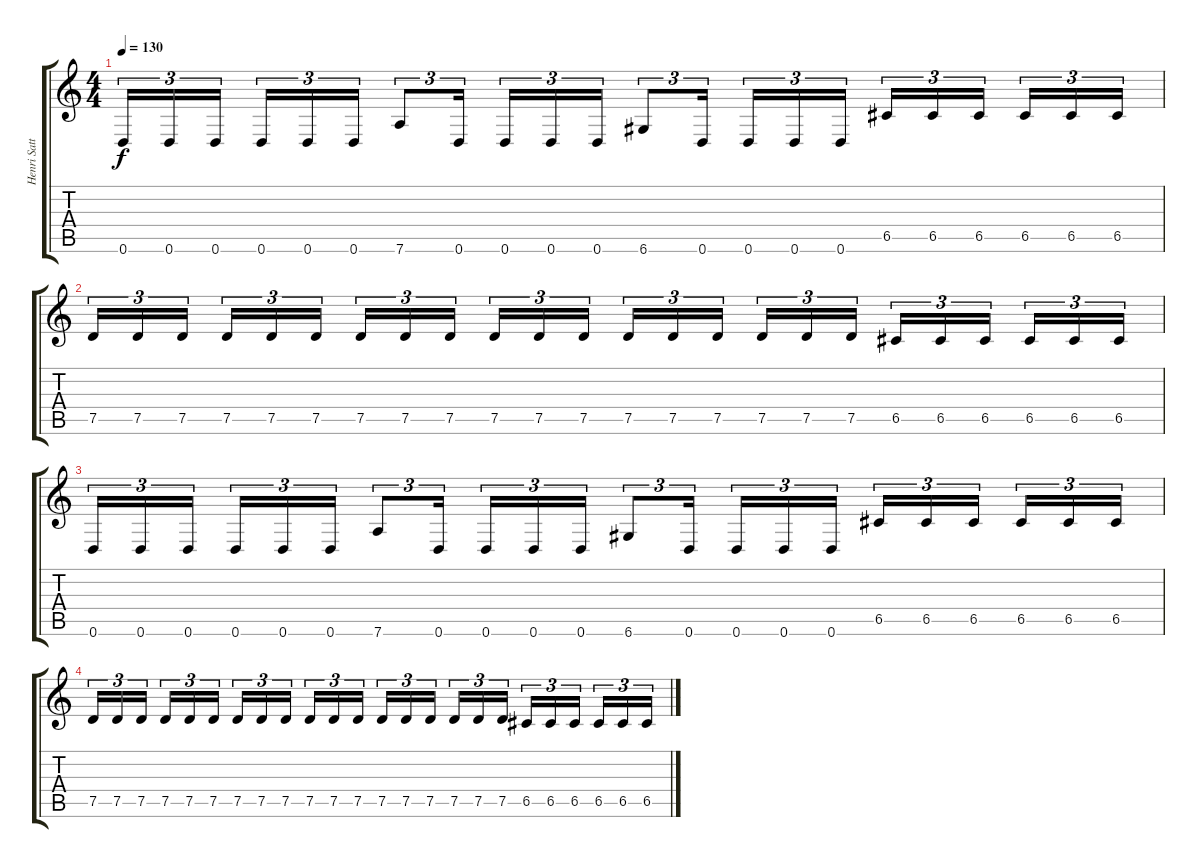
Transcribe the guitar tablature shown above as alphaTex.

\track ("Henri Sattler " "Henri Satt") {instrument overdrivenguitar}
\staff {score tabs}
\tuning (D4 A3 F3 C3 G2 D2) {hide}
\ts (4 4)
\tempo 130
\clef g2
\ks c
0.6.16{tu (3 2) dy f volume 4} 0.6.16{tu (3 2)} 0.6.16{tu (3 2) beam splitsecondary} 0.6.16{tu (3 2)} 0.6.16{tu (3 2)} 0.6.16{tu (3 2)} 7.6.8{tu (3 2)} 0.6.16{tu (3 2) beam splitsecondary} 0.6.16{tu (3 2)} 0.6.16{tu (3 2)} 0.6.16{tu (3 2)} 6.6.8{tu (3 2)} 0.6.16{tu (3 2) beam splitsecondary} 0.6.16{tu (3 2)} 0.6.16{tu (3 2)} 0.6.16{tu (3 2)} 6.5.16{tu (3 2)} 6.5.16{tu (3 2)} 6.5.16{tu (3 2) beam splitsecondary} 6.5.16{tu (3 2)} 6.5.16{tu (3 2)} 6.5.16{tu (3 2)} |
7.5.16{tu (3 2) volume 2} 7.5.16{tu (3 2)} 7.5.16{tu (3 2) beam splitsecondary} 7.5.16{tu (3 2)} 7.5.16{tu (3 2)} 7.5.16{tu (3 2)} 7.5.16{tu (3 2)} 7.5.16{tu (3 2)} 7.5.16{tu (3 2) beam splitsecondary} 7.5.16{tu (3 2)} 7.5.16{tu (3 2)} 7.5.16{tu (3 2)} 7.5.16{tu (3 2)} 7.5.16{tu (3 2)} 7.5.16{tu (3 2) beam splitsecondary} 7.5.16{tu (3 2)} 7.5.16{tu (3 2)} 7.5.16{tu (3 2)} 6.5.16{tu (3 2)} 6.5.16{tu (3 2)} 6.5.16{tu (3 2) beam splitsecondary} 6.5.16{tu (3 2)} 6.5.16{tu (3 2)} 6.5.16{tu (3 2)} |
0.6.16{tu (3 2) volume 1} 0.6.16{tu (3 2)} 0.6.16{tu (3 2) beam splitsecondary} 0.6.16{tu (3 2)} 0.6.16{tu (3 2)} 0.6.16{tu (3 2)} 7.6.8{tu (3 2)} 0.6.16{tu (3 2) beam splitsecondary} 0.6.16{tu (3 2)} 0.6.16{tu (3 2)} 0.6.16{tu (3 2)} 6.6.8{tu (3 2)} 0.6.16{tu (3 2) beam splitsecondary} 0.6.16{tu (3 2)} 0.6.16{tu (3 2)} 0.6.16{tu (3 2)} 6.5.16{tu (3 2)} 6.5.16{tu (3 2)} 6.5.16{tu (3 2) beam splitsecondary} 6.5.16{tu (3 2)} 6.5.16{tu (3 2)} 6.5.16{tu (3 2)} |
7.5.16{tu (3 2) volume 0} 7.5.16{tu (3 2)} 7.5.16{tu (3 2) beam splitsecondary} 7.5.16{tu (3 2)} 7.5.16{tu (3 2)} 7.5.16{tu (3 2)} 7.5.16{tu (3 2)} 7.5.16{tu (3 2)} 7.5.16{tu (3 2) beam splitsecondary} 7.5.16{tu (3 2)} 7.5.16{tu (3 2)} 7.5.16{tu (3 2)} 7.5.16{tu (3 2)} 7.5.16{tu (3 2)} 7.5.16{tu (3 2) beam splitsecondary} 7.5.16{tu (3 2)} 7.5.16{tu (3 2)} 7.5.16{tu (3 2)} 6.5.16{tu (3 2)} 6.5.16{tu (3 2)} 6.5.16{tu (3 2) beam splitsecondary} 6.5.16{tu (3 2)} 6.5.16{tu (3 2)} 6.5.16{tu (3 2)}
